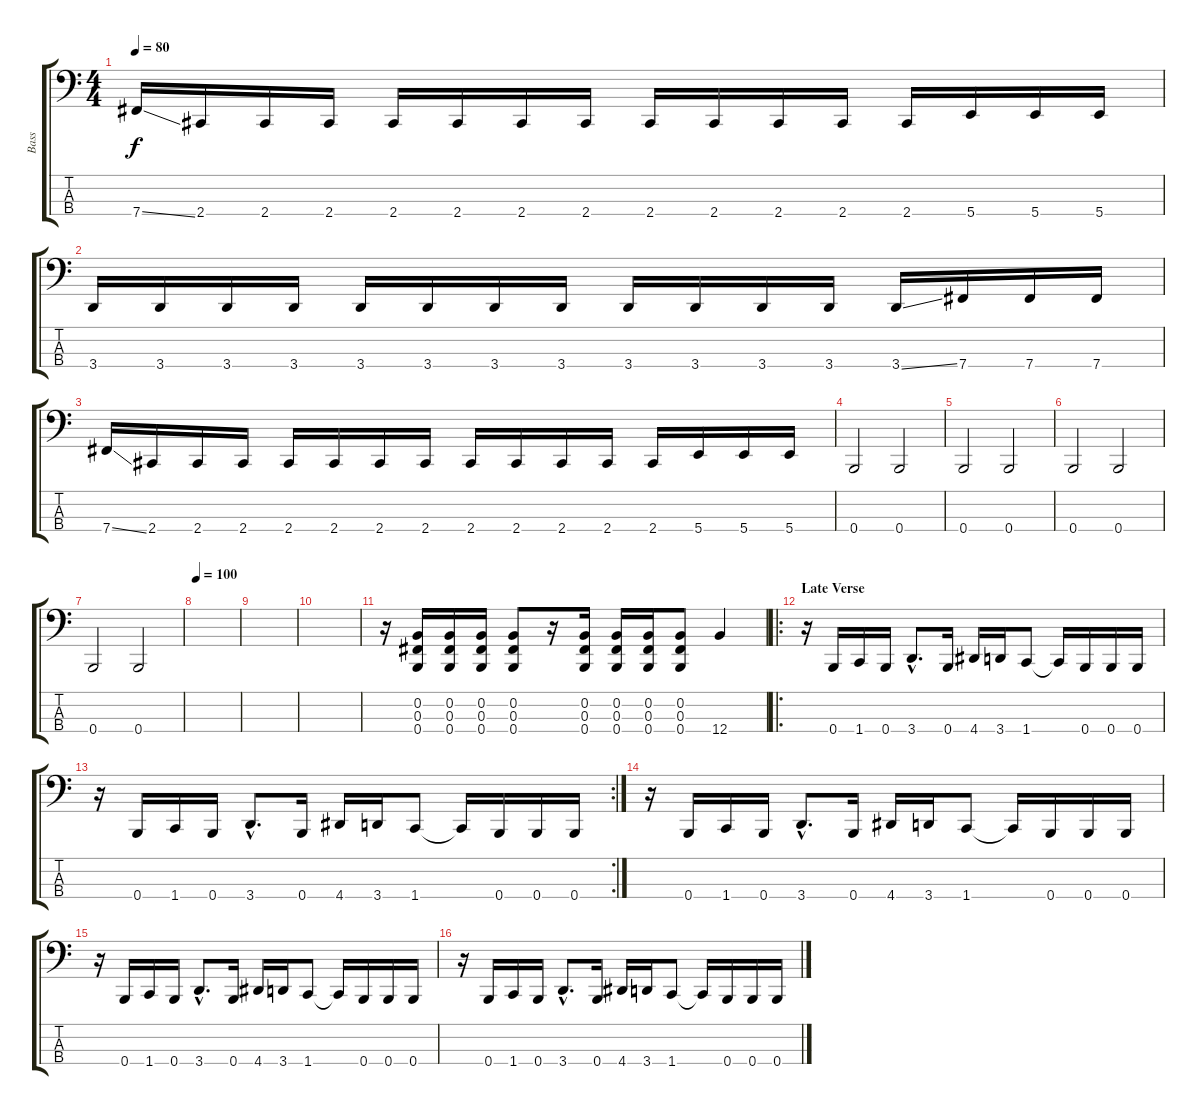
\track ("Bass" "Bass") {instrument electricbasspick}
\staff {score tabs}
\tuning (E2 B1 Gb1 B0) {hide}
\ts (4 4)
\tempo 80
\clef f4
\ks c
7.4{ss}.16{dy f} 2.4.16 2.4.16 2.4.16 2.4.16 2.4.16 2.4.16 2.4.16 2.4.16 2.4.16 2.4.16 2.4.16 2.4.16 5.4.16 5.4.16 5.4.16 |
3.4.16 3.4.16 3.4.16 3.4.16 3.4.16 3.4.16 3.4.16 3.4.16 3.4.16 3.4.16 3.4.16 3.4.16 3.4{ss}.16 7.4.16 7.4.16 7.4.16 |
7.4{ss}.16 2.4.16 2.4.16 2.4.16 2.4.16 2.4.16 2.4.16 2.4.16 2.4.16 2.4.16 2.4.16 2.4.16 2.4.16 5.4.16 5.4.16 5.4.16 |
0.4.2 0.4.2 |
0.4.2 0.4.2 |
0.4.2 0.4.2 |
0.4.2 0.4.2 |
\tempo 100
|
|
|
r.16 (0.2 0.3 0.4).16 (0.2 0.3 0.4).16 (0.2 0.3 0.4).16 (0.2 0.3 0.4).8 r.16 (0.2 0.3 0.4).16 (0.2 0.3 0.4).16 (0.2 0.3 0.4).16 (0.2 0.3 0.4).8 12.4.4 |
\ro
\section ("" "Late Verse")
r.16 0.4.16 1.4.16 0.4.16 3.4{hac}.8{d} 0.4.16 4.4.16 3.4.16 1.4.8 1.4{t}.16 0.4.16 0.4.16 0.4.16 |
\rc 2
r.16 0.4.16 1.4.16 0.4.16 3.4{hac}.8{d} 0.4.16 4.4.16 3.4.16 1.4.8 1.4{t}.16 0.4.16 0.4.16 0.4.16 |
r.16 0.4.16 1.4.16 0.4.16 3.4{hac}.8{d} 0.4.16 4.4.16 3.4.16 1.4.8 1.4{t}.16 0.4.16 0.4.16 0.4.16 |
r.16 0.4.16 1.4.16 0.4.16 3.4{hac}.8{d} 0.4.16 4.4.16 3.4.16 1.4.8 1.4{t}.16 0.4.16 0.4.16 0.4.16 |
r.16 0.4.16 1.4.16 0.4.16 3.4{hac}.8{d} 0.4.16 4.4.16 3.4.16 1.4.8 1.4{t}.16 0.4.16 0.4.16 0.4.16
